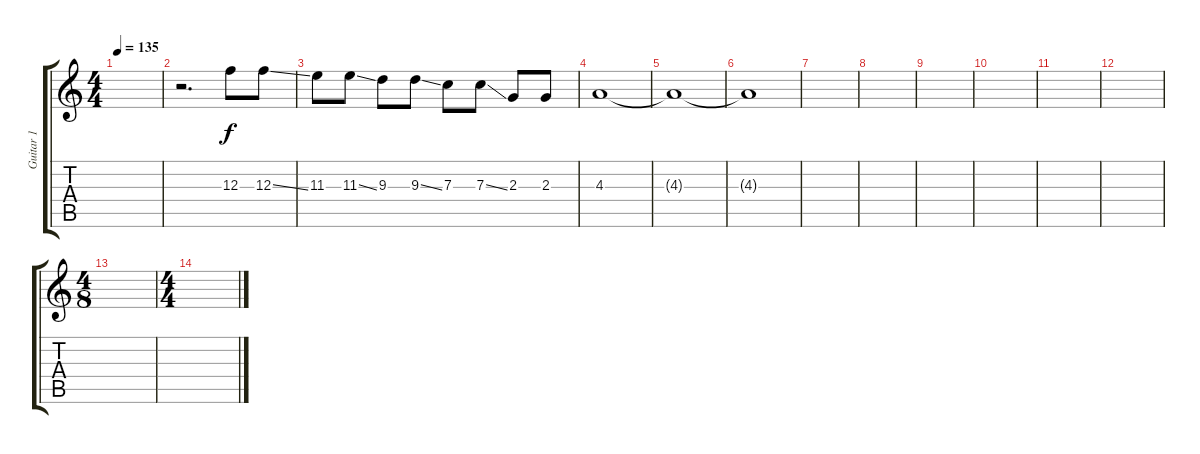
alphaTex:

\track ("Guitar 1" "Guitar 1") {instrument distortionguitar}
\staff {score tabs}
\tuning (D4 A3 F3 C3 G2 C2) {hide}
\ts (4 4)
\tempo 135
\clef g2
\ks c
|
r.2{d} 12.3.8 12.3{ss}.8 |
11.3.8 11.3{ss}.8 9.3.8 9.3{ss}.8 7.3.8 7.3{ss}.8 2.3.8 2.3.8 |
4.3.1{volume 0} |
4.3{t}.1 |
4.3{t}.1 |
|
|
|
|
|
|
\ts (4 8)
|
\ts (4 4)
